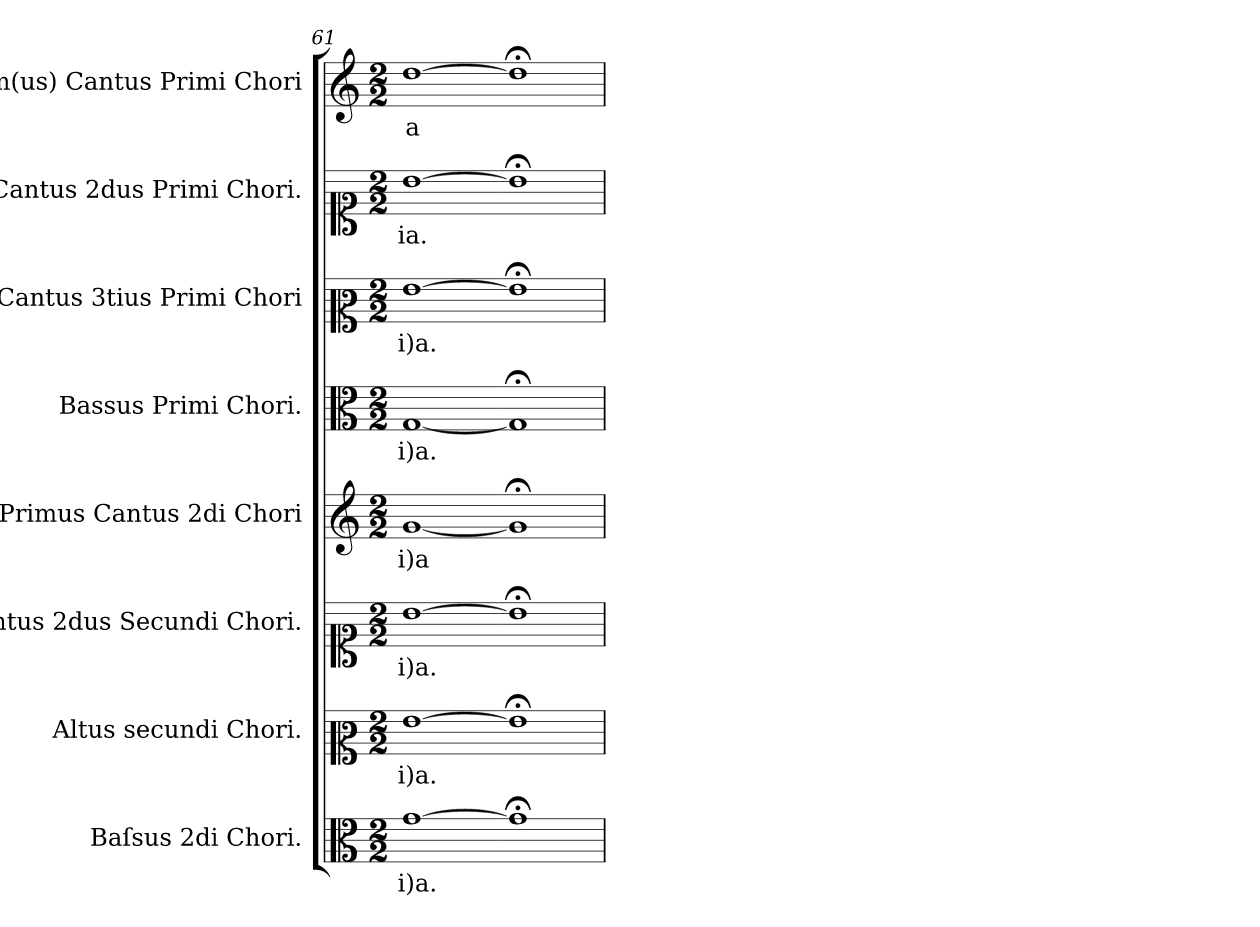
**kern	**text	**kern	**text	**kern	**text	**kern	**text	**kern	**text	**kern	**text	**kern	**text	**kern	**text
*part8	*part8	*part7	*part7	*part6	*part6	*part5	*part5	*part4	*part4	*part3	*part3	*part2	*part2	*part1	*part1
*staff8	*staff8	*staff7	*staff7	*staff6	*staff6	*staff5	*staff5	*staff4	*staff4	*staff3	*staff3	*staff2	*staff2	*staff1	*staff1
*I"Baſsus 2di Chori.	*	*I"Altus secundi Chori.	*	*I"Cantus 2dus Secundi Chori.	*	*I"Primus Cantus 2di Chori	*	*I"Bassus Primi Chori.	*	*I"Cantus 3tius Primi Chori	*	*I"Cantus 2dus Primi Chori.	*	*I"Im(us) Cantus Primi Chori	*
*clefC3	*	*clefC2	*	*clefC1	*	*clefG2	*	*clefC3	*	*clefC2	*	*clefC1	*	*clefG2	*
*k[]	*	*k[]	*	*k[]	*	*k[]	*	*k[]	*	*k[]	*	*k[]	*	*k[]	*
*M2/2	*	*M2/2	*	*M2/2	*	*M2/2	*	*M2/2	*	*M2/2	*	*M2/2	*	*M2/2	*
=61	=61	=61	=61	=61	=61	=61	=61	=61	=61	=61	=61	=61	=61	=61	=61
[1g	-i)a.	[1g	-i)a.	[1b	-i)a.	[1g	-i)a	[1G	-i)a.	[1g	-i)a.	[1b	-ia.	[1dd	-a
=62-	=62-	=62-	=62-	=62-	=62-	=62-	=62-	=62-	=62-	=62-	=62-	=62-	=62-	=62-	=62-
1g;<]	.	1g;<]	.	1b;<]	.	1g;<]	.	1G;<]	.	1g;<]	.	1b;<]	.	1dd;<]	.
=	=	=	=	=	=	=	=	=	=	=	=	=	=	=	=
*-	*-	*-	*-	*-	*-	*-	*-	*-	*-	*-	*-	*-	*-	*-	*-
